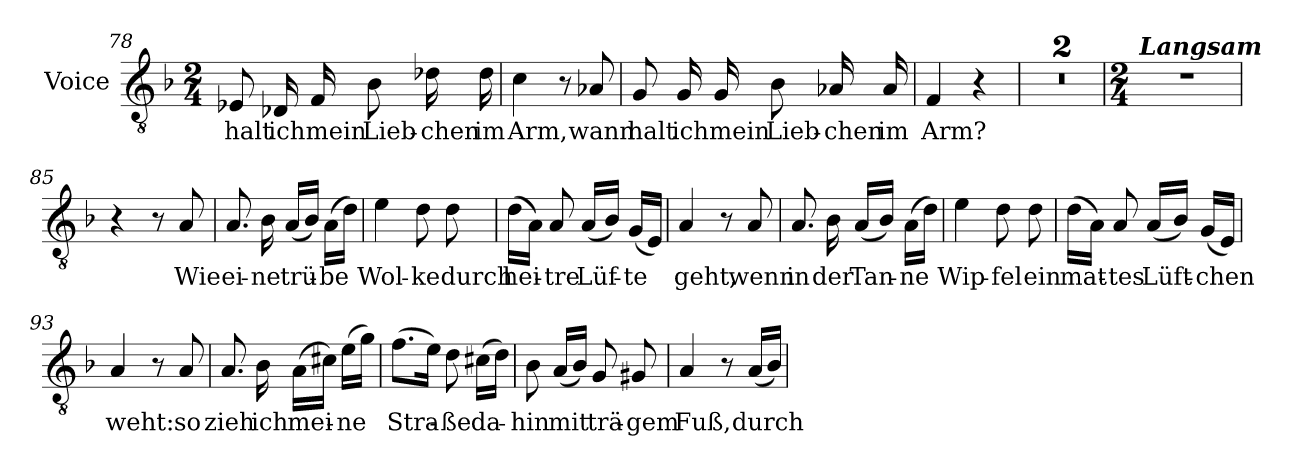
**kern	**text
*part1	*part1
*staff1	*staff1
*I"Voice	*
*clefGv2	*
*ITrd7c12	*
*k[b-]	*
*F:	*
*M2/4	*
=78	=78
!	!LO:LY:b:color=#000000
8EE-Xi/	halt
!	!LO:LY:b:color=#000000
16DD-Xi/	ich
!	!LO:LY:b:color=#000000
16FFi/	mein
!	!LO:LY:b:color=#000000
8BB-i\	Lieb-
!	!LO:LY:b:color=#000000
16D-Xi\	-chen
!	!LO:LY:b:color=#000000
16D-i\	im
=79	=79
!	!LO:LY:b:color=#000000
4Ci\	Arm,
8r	.
!	!LO:LY:b:color=#000000
8AA-Xi/	wann
!!LO:LB:g=z
=80	=80
!	!LO:LY:b:color=#000000
8GGi/	halt
!	!LO:LY:b:color=#000000
16GGi/	ich
!	!LO:LY:b:color=#000000
16GGi/	mein
!	!LO:LY:b:color=#000000
8BB-i\	Lieb-
!	!LO:LY:b:color=#000000
16AA-Xi/	-chen
!	!LO:LY:b:color=#000000
16AA-i/	im
=81	=81
!	!LO:LY:b:color=#000000
4FFi/	Arm?
4r	.
=82	=82
!LO:N:vis=1	!
2r	.
=83	=83
!LO:N:vis=1	!
2r	.
=84	=84
*M2/4	*
*MM60	*
!LO:TX:a:Bi:t=Langsam	!
!LO:N:vis=1	!
2r	.
=85	=85
4r	.
8r	.
!	!LO:LY:b:color=#000000
8AAi/	Wie
=86	=86
!	!LO:LY:b:color=#000000
8.AAi/	ei-
!	!LO:LY:b:color=#000000
16BB-i\	-ne
!	!LO:LY:b:color=#000000
(16AAi/LL	trü-
16BB-i/JJ)	.
!	!LO:LY:b:color=#000000
(16AAi\LL	-be
16Di\JJ)	.
=87	=87
!	!LO:LY:b:color=#000000
4Ei\	Wol-
!	!LO:LY:b:color=#000000
8Di\	-ke
!	!LO:LY:b:color=#000000
8Di\	durch
=88	=88
!	!LO:LY:b:color=#000000
(16Di\LL	hei-
16AAi\JJ)	.
!	!LO:LY:b:color=#000000
8AAi/	-tre
!	!LO:LY:b:color=#000000
(16AAi/LL	Lüf-
16BB-i/JJ)	.
!	!LO:LY:b:color=#000000
(16GGi/LL	-te
16EEi/JJ)	.
!!LO:LB:g=z
=89	=89
!	!LO:LY:b:color=#000000
4AAi/	geht,
8r	.
!	!LO:LY:b:color=#000000
8AAi/	wenn
=90	=90
!	!LO:LY:b:color=#000000
8.AAi/	in
!	!LO:LY:b:color=#000000
16BB-i\	der
!	!LO:LY:b:color=#000000
(16AAi/LL	Tan-
16BB-i/JJ)	.
!	!LO:LY:b:color=#000000
(16AAi\LL	-ne
16Di\JJ)	.
=91	=91
!	!LO:LY:b:color=#000000
4Ei\	Wip-
!	!LO:LY:b:color=#000000
8Di\	-fel
!	!LO:LY:b:color=#000000
8Di\	ein
=92	=92
!	!LO:LY:b:color=#000000
(16Di\LL	mat-
16AAi\JJ)	.
!	!LO:LY:b:color=#000000
8AAi/	-tes
!	!LO:LY:b:color=#000000
(16AAi/LL	Lüft-
16BB-i/JJ)	.
!	!LO:LY:b:color=#000000
(16GGi/LL	-chen
16EEi/JJ)	.
=93	=93
!	!LO:LY:b:color=#000000
4AAi/	weht:
8r	.
!	!LO:LY:b:color=#000000
8AAi/	so
=94	=94
!	!LO:LY:b:color=#000000
8.AAi/	zieh
!	!LO:LY:b:color=#000000
16BB-i\	ich
!	!LO:LY:b:color=#000000
(16AAi\LL	mei-
16C#Xi\JJ)	.
!	!LO:LY:b:color=#000000
(16Ei\LL	-ne
16Gi\JJ)	.
=95	=95
!	!LO:LY:b:color=#000000
(8.Fi\L	Stra-
16Ei\Jk)	.
!	!LO:LY:b:color=#000000
8Di\	-ße
!	!LO:LY:b:color=#000000
(16C#Xi\LL	da-
16Di\JJ)	.
=96	=96
!	!LO:LY:b:color=#000000
8BB-i\	-hin
!	!LO:LY:b:color=#000000
(16AAi/LL	mit
16BB-i/JJ)	.
!	!LO:LY:b:color=#000000
8GGi/	trä-
!	!LO:LY:b:color=#000000
8GG#Xi/	-gem
!!LO:LB:g=z
=97	=97
!	!LO:LY:b:color=#000000
4AAi/	Fuß,
8r	.
!	!LO:LY:b:color=#000000
(16AAi/LL	durch
16BB-i/JJ)	.
=	=
*-	*-
